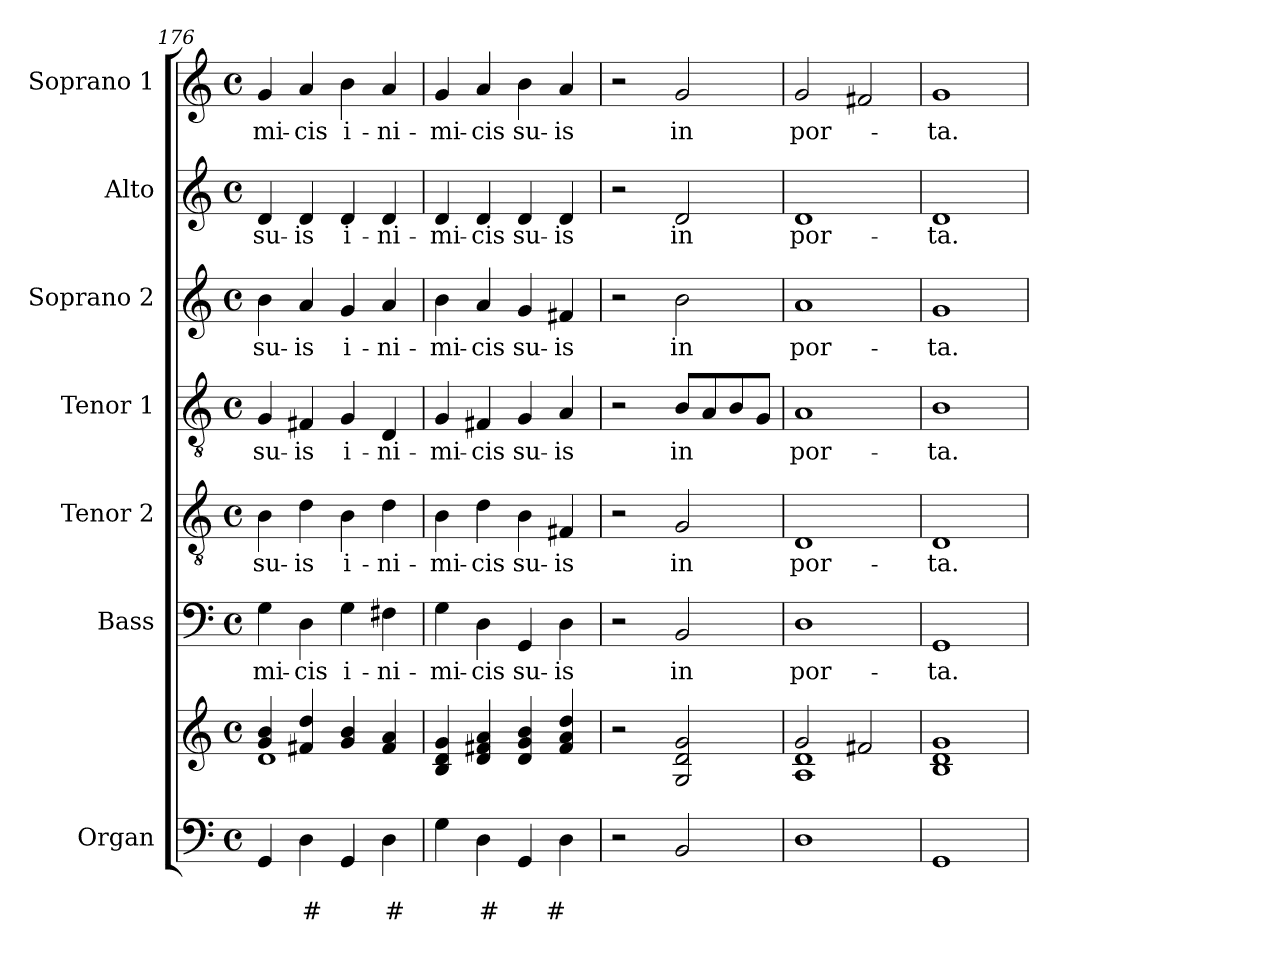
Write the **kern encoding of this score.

**kern	**text	**text	**kern	**kern	**text	**kern	**text	**kern	**text	**kern	**text	**kern	**text	**kern	**text
*part7	*part7	*part7	*part7	*part6	*part6	*part5	*part5	*part4	*part4	*part3	*part3	*part2	*part2	*part1	*part1
*staff8	*staff8	*staff8	*staff7	*staff6	*staff6	*staff5	*staff5	*staff4	*staff4	*staff3	*staff3	*staff2	*staff2	*staff1	*staff1
*I"Organ	*	*	*	*I"Bass	*	*I"Tenor 2	*	*I"Tenor 1	*	*I"Soprano 2	*	*I"Alto	*	*I"Soprano 1	*
*I'Org.	*	*	*	*I'B	*	*I'T 2	*	*I'T 1	*	*I'S 2	*	*I'A	*	*I'S 1	*
*clefF4	*	*	*clefG2	*clefF4	*	*clefGv2	*	*clefGv2	*	*clefG2	*	*clefG2	*	*clefG2	*
*k[]	*	*	*k[]	*k[]	*	*k[]	*	*k[]	*	*k[]	*	*k[]	*	*k[]	*
*C:	*	*	*C:	*C:	*	*C:	*	*C:	*	*C:	*	*C:	*	*C:	*
*M4/4	*	*	*M4/4	*M4/4	*	*M4/4	*	*M4/4	*	*M4/4	*	*M4/4	*	*M4/4	*
*met(c)	*	*	*met(c)	*met(c)	*	*met(c)	*	*met(c)	*	*met(c)	*	*met(c)	*	*met(c)	*
=176	=176	=176	=176	=176	=176	=176	=176	=176	=176	=176	=176	=176	=176	=176	=176
*	*	*	*^	*	*	*	*	*	*	*	*	*	*	*	*
!	!	!	!	!	!	!LO:LY:b	!	!LO:LY:b	!	!LO:LY:b	!	!LO:LY:b	!	!LO:LY:b	!	!LO:LY:b
4GG/	.	.	4g!/ 4b!/	1d!	4G\	-mi-	4B\	su-	4G/	su-	4b\	su-	4d/	su-	4g/	-mi-
!	!	!LO:LY:b	!	!	!	!LO:LY:b	!	!LO:LY:b	!	!LO:LY:b	!	!LO:LY:b	!	!LO:LY:b	!	!LO:LY:b
4D\	.	#	4f#X!/ 4dd!/	.	4D\	-cis	4d\	-is	4F#X/	-is	4a/	-is	4d/	-is	4a/	-cis
!	!	!	!	!	!	!LO:LY:b	!	!LO:LY:b	!	!LO:LY:b	!	!LO:LY:b	!	!LO:LY:b	!	!LO:LY:b
4GG/	.	.	4g!/ 4b!/	.	4G\	i-	4B\	i-	4G/	i-	4g/	i-	4d/	i-	4b\	i-
!	!	!LO:LY:b	!	!	!	!LO:LY:b	!	!LO:LY:b	!	!LO:LY:b	!	!LO:LY:b	!	!LO:LY:b	!	!LO:LY:b
4D\	.	#	4f#!/ 4a!/	.	4F#X\	-ni-	4d\	-ni-	4D/	-ni-	4a/	-ni-	4d/	-ni-	4a/	-ni-
*	*	*	*v	*v	*	*	*	*	*	*	*	*	*	*	*	*
=177	=177	=177	=177	=177	=177	=177	=177	=177	=177	=177	=177	=177	=177	=177	=177
!	!	!	!	!	!LO:LY:b	!	!LO:LY:b	!	!LO:LY:b	!	!LO:LY:b	!	!LO:LY:b	!	!LO:LY:b
4G\	.	.	4B!/ 4d!/ 4g!/	4G\	-mi-	4B\	-mi-	4G/	-mi-	4b\	-mi-	4d/	-mi-	4g/	-mi-
!	!	!LO:LY:b	!	!	!LO:LY:b	!	!LO:LY:b	!	!LO:LY:b	!	!LO:LY:b	!	!LO:LY:b	!	!LO:LY:b
4D\	.	#	4d!/ 4f#X!/ 4a!/	4D\	-cis	4d\	-cis	4F#X/	-cis	4a/	-cis	4d/	-cis	4a/	-cis
!	!	!	!	!	!LO:LY:b	!	!LO:LY:b	!	!LO:LY:b	!	!LO:LY:b	!	!LO:LY:b	!	!LO:LY:b
4GG/	.	.	4d!/ 4g!/ 4b!/	4GG/	su-	4B\	su-	4G/	su-	4g/	su-	4d/	su-	4b\	su-
!	!	!LO:LY:b	!	!	!LO:LY:b	!	!LO:LY:b	!	!LO:LY:b	!	!LO:LY:b	!	!LO:LY:b	!	!LO:LY:b
4D\	.	#	4f#!/ 4a!/ 4dd!/	4D\	-is	4F#X/	-is	4A/	-is	4f#X/	-is	4d/	-is	4a/	-is
=178	=178	=178	=178	=178	=178	=178	=178	=178	=178	=178	=178	=178	=178	=178	=178
2r	.	.	2r	2r	.	2r	.	2r	.	2r	.	2r	.	2r	.
!	!	!	!	!	!LO:LY:b	!	!LO:LY:b	!	!LO:LY:b	!	!LO:LY:b	!	!LO:LY:b	!	!LO:LY:b
2BB/	.	.	2G!/ 2d!/ 2g!/	2BB/	in	2G/	in	8B/L	in	2b\	in	2d/	in	2g/	in
.	.	.	.	.	.	.	.	8A/	.	.	.	.	.	.	.
.	.	.	.	.	.	.	.	8B/	.	.	.	.	.	.	.
.	.	.	.	.	.	.	.	8G/J	.	.	.	.	.	.	.
=179	=179	=179	=179	=179	=179	=179	=179	=179	=179	=179	=179	=179	=179	=179	=179
*	*	*	*^	*	*	*	*	*	*	*	*	*	*	*	*
!	!	!	!	!	!	!LO:LY:b	!	!LO:LY:b	!	!LO:LY:b	!	!LO:LY:b	!	!LO:LY:b	!	!LO:LY:b
1D	.	.	2g!/	1A! 1d!	1D	por-	1D	por-	1A	por-	1a	por-	1d	por-	2g/	por-
.	.	.	2f#X!/	.	.	.	.	.	.	.	.	.	.	.	2f#X/	.
*	*	*	*v	*v	*	*	*	*	*	*	*	*	*	*	*	*
=180	=180	=180	=180	=180	=180	=180	=180	=180	=180	=180	=180	=180	=180	=180	=180
!	!	!	!	!	!LO:LY:b	!	!LO:LY:b	!	!LO:LY:b	!	!LO:LY:b	!	!LO:LY:b	!	!LO:LY:b
1GG	.	.	1B! 1d! 1g!	1GG	-ta.	1D	-ta.	1B	-ta.	1g	-ta.	1d	-ta.	1g	-ta.
=	=	=	=	=	=	=	=	=	=	=	=	=	=	=	=
*-	*-	*-	*-	*-	*-	*-	*-	*-	*-	*-	*-	*-	*-	*-	*-
